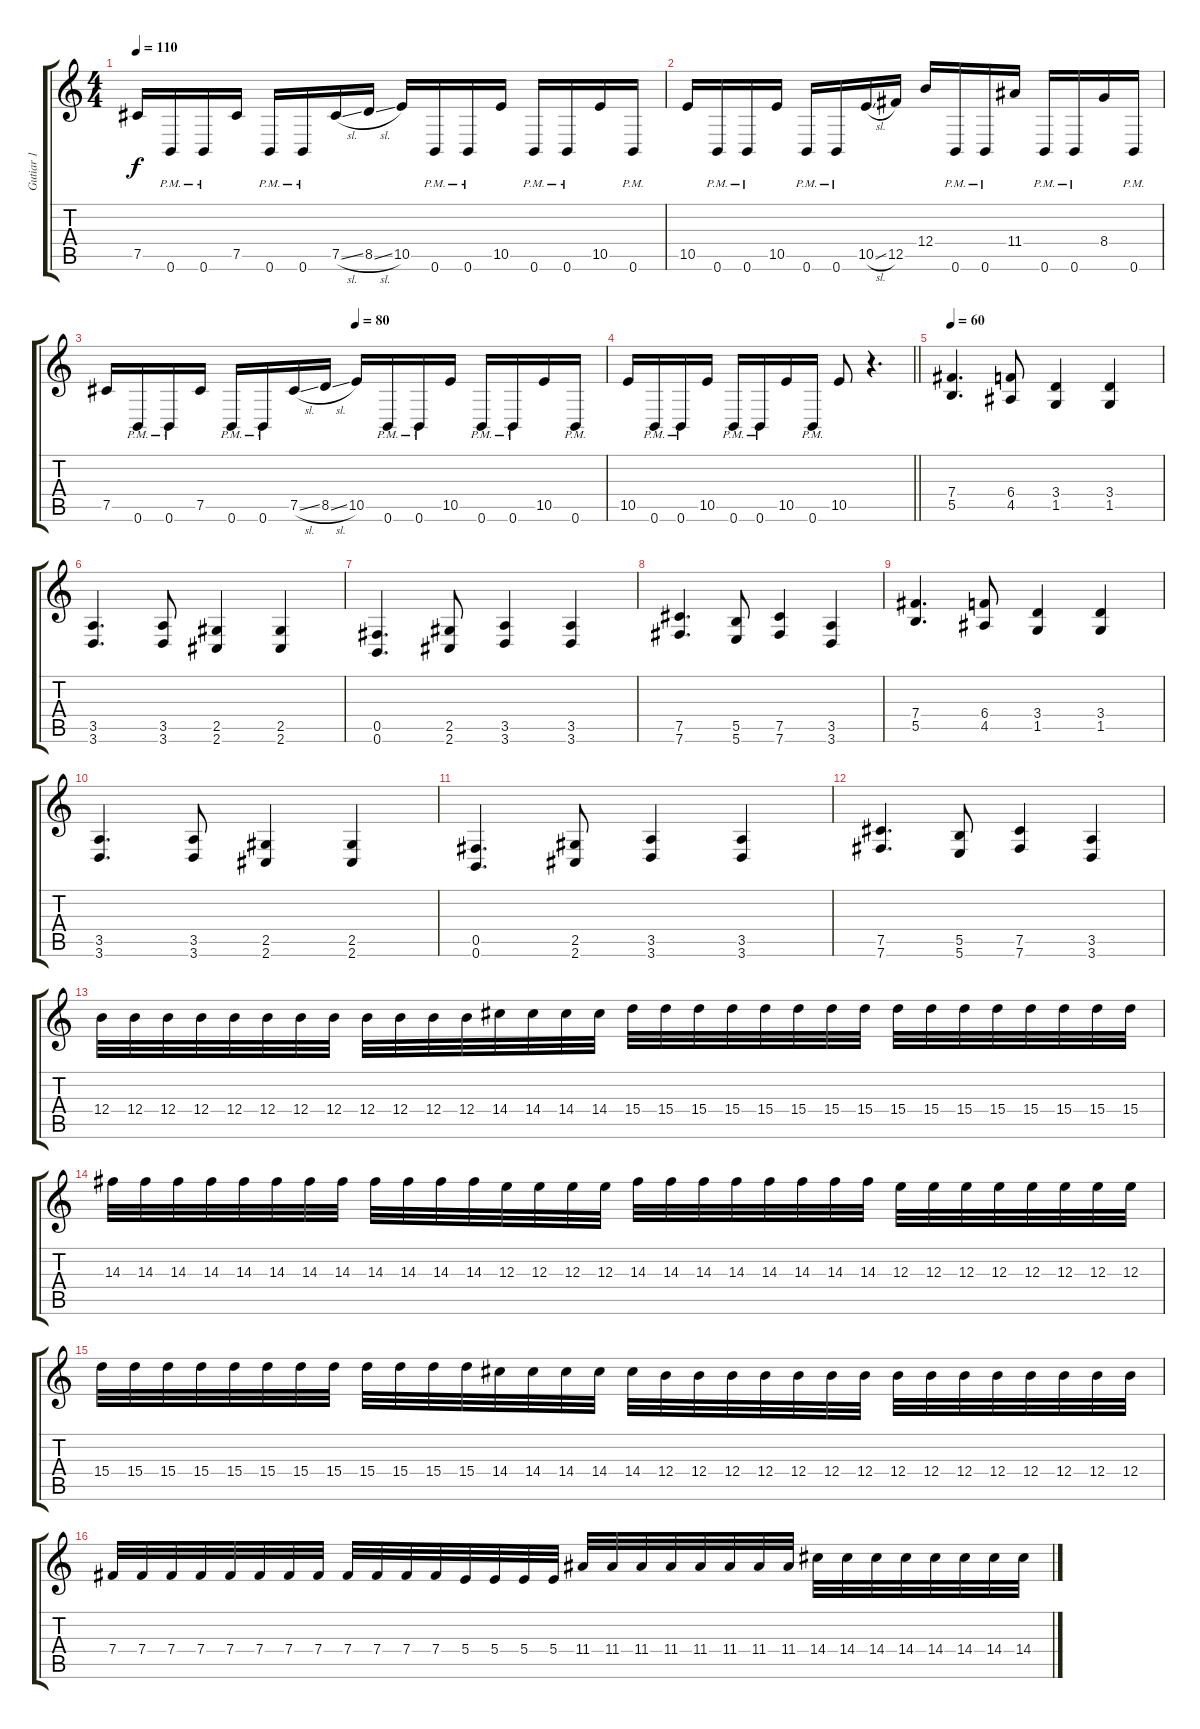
\track ("Gutiar 1" "Gutiar 1") {instrument distortionguitar}
\staff {score tabs}
\tuning (Db4 Ab3 E3 B2 Gb2 B1) {hide}
\ts (4 4)
\tempo 110
\clef g2
\ks c
7.5.16{dy f} 0.6{pm}.16 0.6{pm}.16 7.5.16 0.6{pm}.16 0.6{pm}.16 7.5{sl}.16 8.5{sl}.16 10.5.16 0.6{pm}.16 0.6{pm}.16 10.5.16 0.6{pm}.16 0.6{pm}.16 10.5.16 0.6{pm}.16 |
10.5.16 0.6{pm}.16 0.6{pm}.16 10.5.16 0.6{pm}.16 0.6{pm}.16 10.5{sl}.16 12.5.16 12.4.16 0.6{pm}.16 0.6{pm}.16 11.4.16 0.6{pm}.16 0.6{pm}.16 8.4.16 0.6{pm}.16 |
\tempo (80 0.5)
7.5.16 0.6{pm}.16 0.6{pm}.16 7.5.16 0.6{pm}.16 0.6{pm}.16 7.5{sl}.16 8.5{sl}.16 10.5.16 0.6{pm}.16 0.6{pm}.16 10.5.16 0.6{pm}.16 0.6{pm}.16 10.5.16 0.6{pm}.16 |
\barLineRight lightlight
10.5.16 0.6{pm}.16 0.6{pm}.16 10.5.16 0.6{pm}.16 0.6{pm}.16 10.5.16 0.6{pm}.16 10.5.8 r.4{d} |
\section ("" "")
\tempo 60
(7.4 5.5).4{d} (6.4 4.5).8 (3.4 1.5).4 (3.4 1.5).4 |
(3.5 3.6).4{d} (3.5 3.6).8 (2.5 2.6).4 (2.5 2.6).4 |
(0.5 0.6).4{d} (2.5 2.6).8 (3.5 3.6).4 (3.5 3.6).4 |
(7.5 7.6).4{d} (5.5 5.6).8 (7.5 7.6).4 (3.5 3.6).4 |
(7.4 5.5).4{d} (6.4 4.5).8 (3.4 1.5).4 (3.4 1.5).4 |
(3.5 3.6).4{d} (3.5 3.6).8 (2.5 2.6).4 (2.5 2.6).4 |
(0.5 0.6).4{d} (2.5 2.6).8 (3.5 3.6).4 (3.5 3.6).4 |
(7.5 7.6).4{d} (5.5 5.6).8 (7.5 7.6).4 (3.5 3.6).4 |
12.4.32 12.4.32 12.4.32 12.4.32 12.4.32 12.4.32 12.4.32 12.4.32 12.4.32 12.4.32 12.4.32 12.4.32 14.4.32 14.4.32 14.4.32 14.4.32 15.4.32 15.4.32 15.4.32 15.4.32 15.4.32 15.4.32 15.4.32 15.4.32 15.4.32 15.4.32 15.4.32 15.4.32 15.4.32 15.4.32 15.4.32 15.4.32 |
14.3.32 14.3.32 14.3.32 14.3.32 14.3.32 14.3.32 14.3.32 14.3.32 14.3.32 14.3.32 14.3.32 14.3.32 12.3.32 12.3.32 12.3.32 12.3.32 14.3.32 14.3.32 14.3.32 14.3.32 14.3.32 14.3.32 14.3.32 14.3.32 12.3.32 12.3.32 12.3.32 12.3.32 12.3.32 12.3.32 12.3.32 12.3.32 |
15.4.32 15.4.32 15.4.32 15.4.32 15.4.32 15.4.32 15.4.32 15.4.32 15.4.32 15.4.32 15.4.32 15.4.32 14.4.32 14.4.32 14.4.32 14.4.32 14.4.32 12.4.32 12.4.32 12.4.32 12.4.32 12.4.32 12.4.32 12.4.32 12.4.32 12.4.32 12.4.32 12.4.32 12.4.32 12.4.32 12.4.32 12.4.32 |
7.4.32 7.4.32 7.4.32 7.4.32 7.4.32 7.4.32 7.4.32 7.4.32 7.4.32 7.4.32 7.4.32 7.4.32 5.4.32 5.4.32 5.4.32 5.4.32 11.4.32 11.4.32 11.4.32 11.4.32 11.4.32 11.4.32 11.4.32 11.4.32 14.4.32 14.4.32 14.4.32 14.4.32 14.4.32 14.4.32 14.4.32 14.4.32
